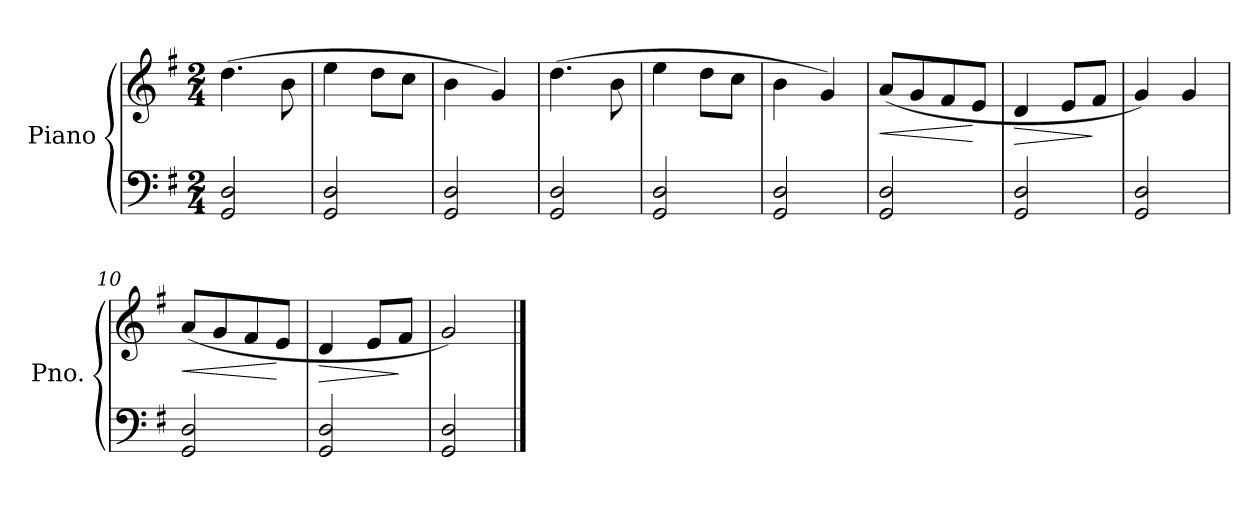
**kern	**kern	**dynam
*part1	*part1	*part1
*staff2	*staff1	*staff1/2
*I"Piano	*	*
*I'Pno.	*	*
*clefF4	*clefG2	*
*k[f#]	*k[f#]	*
*G:	*G:	*
*M2/4	*M2/4	*
=1	=1	=1
2GG/ 2D/	(>4.dd\	.
.	8b\	.
=2	=2	=2
2GG/ 2D/	4ee\	.
.	8dd\L	.
.	8cc\J	.
=3	=3	=3
2GG/ 2D/	4b\	.
.	4g/)	.
=4	=4	=4
2GG/ 2D/	(>4.dd\	.
.	8b\	.
=5	=5	=5
2GG/ 2D/	4ee\	.
.	8dd\L	.
.	8cc\J	.
=6	=6	=6
2GG/ 2D/	4b\	.
.	4g/)	.
=7	=7	=7
!	!	!LO:HP:b
2GG/ 2D/	(<8a/L	<
.	8g/	.
.	8f#/	.
.	8e/J	[
=8	=8	=8
!	!	!LO:HP:b
2GG/ 2D/	4d/	>
.	8e/L	.
.	8f#/J	]
=9	=9	=9
2GG/ 2D/	4g/)	.
.	4g/	.
=10	=10	=10
!	!	!LO:HP:b
2GG/ 2D/	(<8a/L	<
.	8g/	.
.	8f#/	.
.	8e/J	[
!!LO:LB:g=z
=11	=11	=11
!	!	!LO:HP:b
2GG/ 2D/	4d/	>
.	8e/L	.
.	8f#/J	]
!!LO:LB:g=z
=12	=12	=12
2GG/ 2D/	2g/)	.
==	==	==
*-	*-	*-
